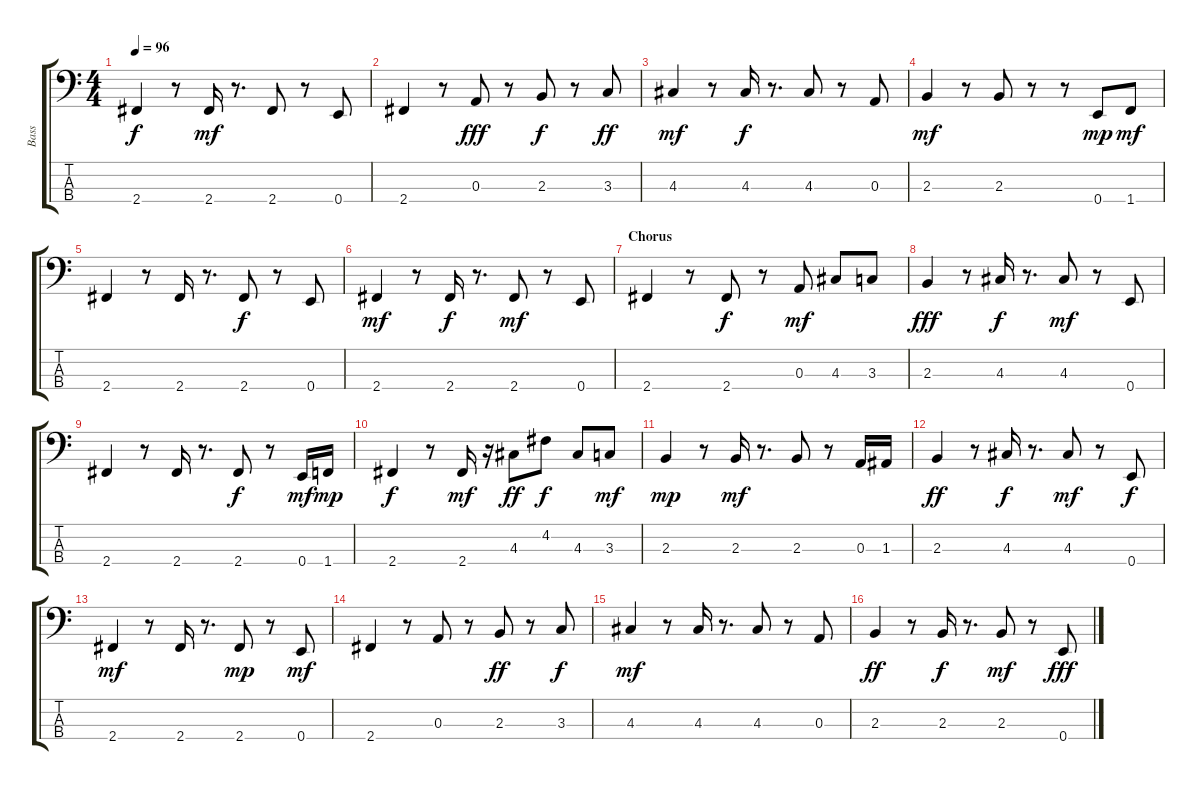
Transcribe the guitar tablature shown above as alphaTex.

\track ("Bass" "Bass") {instrument electricbassfinger}
\staff {score tabs}
\tuning (G2 D2 A1 E1) {hide}
\ts (4 4)
\tempo 96
\clef f4
\ks c
2.4.4{dy f} r.8 2.4.16{dy mf} r.8{d} 2.4.8 r.8 0.4.8 |
2.4.4 r.8 0.3.8{dy fff} r.8 2.3.8{dy f} r.8 3.3.8{dy ff} |
4.3.4{dy mf} r.8 4.3.16{dy f} r.8{d} 4.3.8 r.8 0.3.8 |
2.3.4{dy mf} r.8 2.3.8 r.8 r.8 0.4.8{dy mp} 1.4.8{dy mf} |
2.4.4 r.8 2.4.16 r.8{d} 2.4.8{dy f} r.8 0.4.8 |
2.4.4{dy mf} r.8 2.4.16{dy f} r.8{d} 2.4.8{dy mf} r.8 0.4.8 |
\section ("" "Chorus")
2.4.4 r.8 2.4.8{dy f} r.8 0.3.8{dy mf} 4.3.8 3.3.8 |
2.3.4{dy fff} r.8 4.3.16{dy f} r.8{d} 4.3.8{dy mf} r.8 0.4.8 |
2.4.4 r.8 2.4.16 r.8{d} 2.4.8{dy f} r.8 0.4.16{dy mf} 1.4.16{dy mp} |
2.4.4{dy f} r.8 2.4.16{dy mf} r.16 4.3.8{dy ff} 4.2.8{dy f} 4.3.8 3.3.8{dy mf} |
2.3.4{dy mp} r.8 2.3.16{dy mf} r.8{d} 2.3.8 r.8 0.3.16 1.3.16 |
2.3.4{dy ff} r.8 4.3.16{dy f} r.8{d} 4.3.8{dy mf} r.8 0.4.8{dy f} |
2.4.4{dy mf} r.8 2.4.16 r.8{d} 2.4.8{dy mp} r.8 0.4.8{dy mf} |
2.4.4 r.8 0.3.8 r.8 2.3.8{dy ff} r.8 3.3.8{dy f} |
4.3.4{dy mf} r.8 4.3.16 r.8{d} 4.3.8 r.8 0.3.8 |
2.3.4{dy ff} r.8 2.3.16{dy f} r.8{d} 2.3.8{dy mf} r.8 0.4.8{dy fff}
